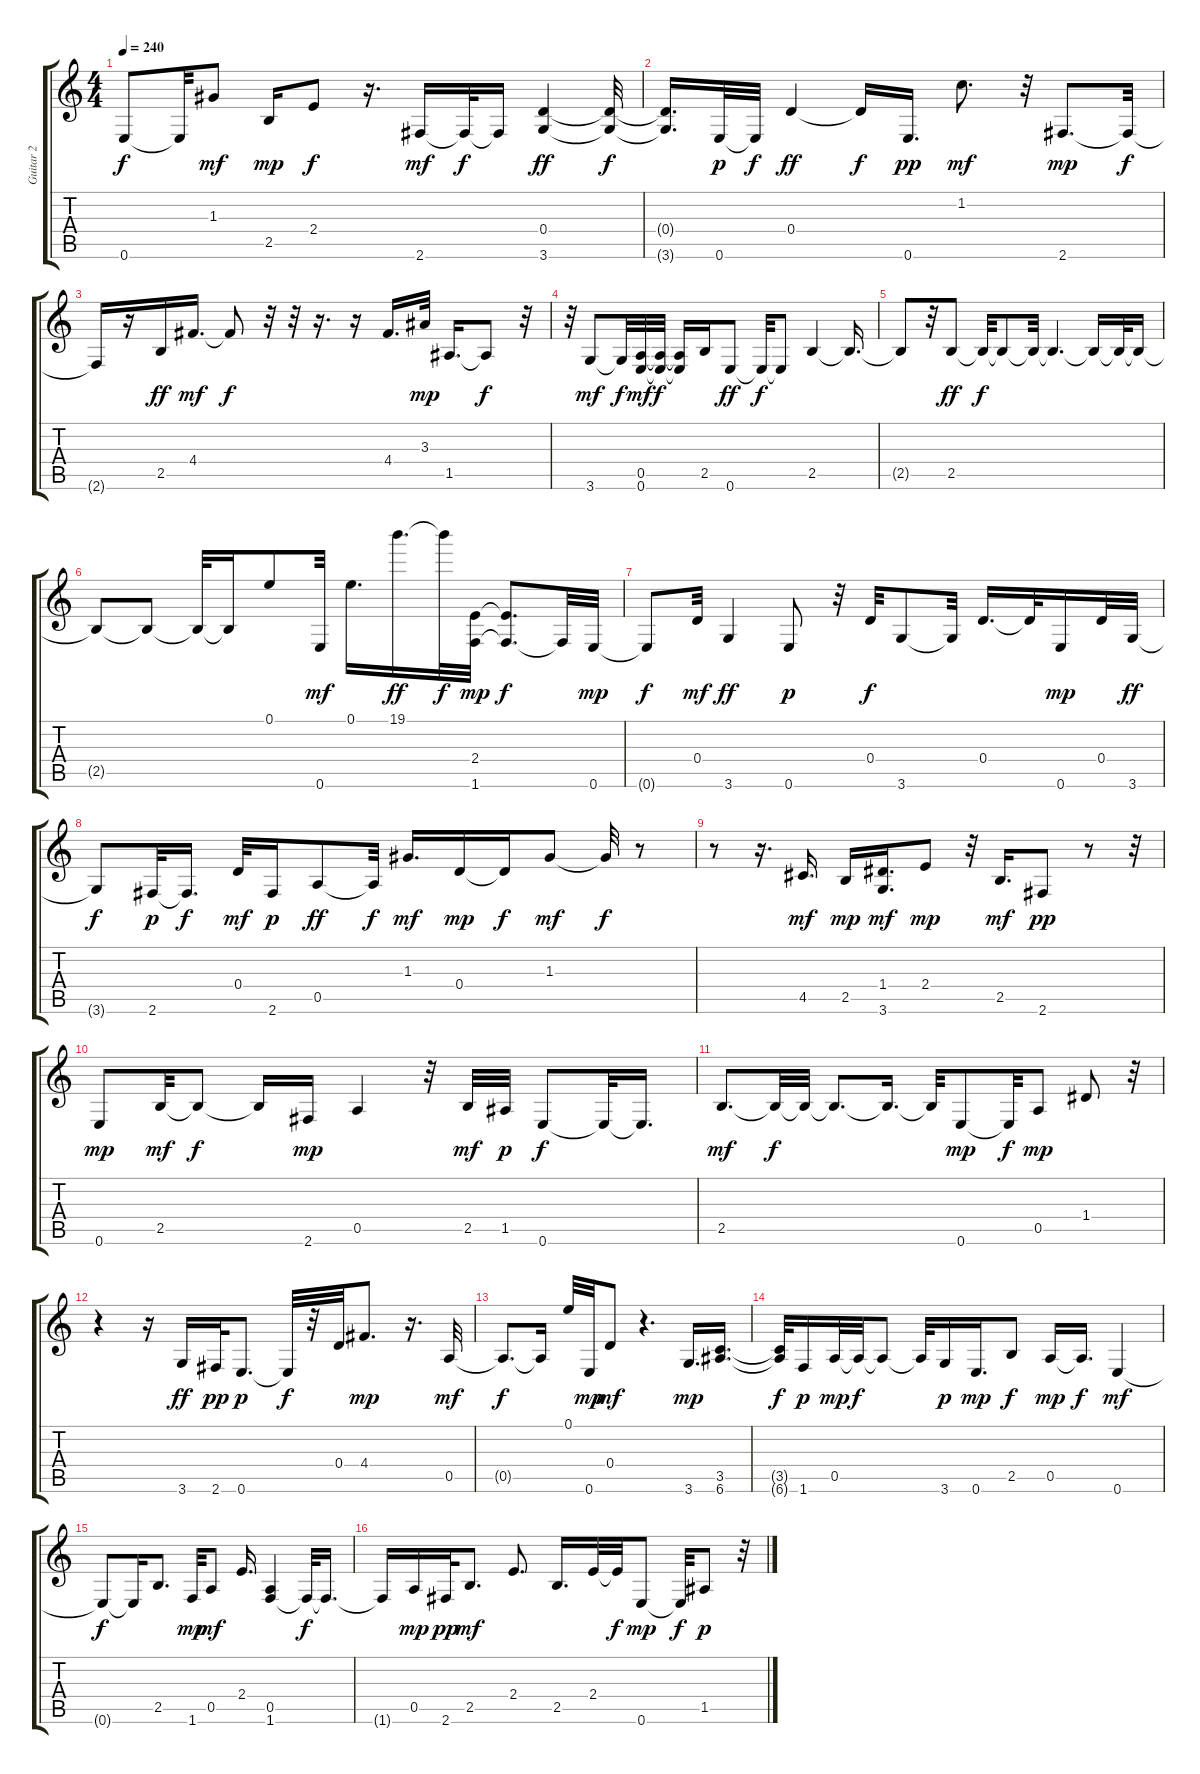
\track ("Guitar 2" "Guitar 2") {instrument acousticguitarsteel}
\staff {score tabs}
\tuning (E4 B3 G3 D3 A2 E2) {hide}
\ts (4 4)
\tempo 240
\clef g2
\ks c
0.6{t}.8{dy f} 0.6{t}.32 1.3.8{dy mf} 2.5.16{dy mp} 2.4.8{dy f} r.16{d} 2.6.16{dy mf} 2.6{t}.32{dy f} 2.6{t}.16 (0.4 3.6).4{dy ff} (0.4{t} 3.6{t}).32{dy f} |
(0.4{t} 3.6{t}).16{d} 0.6.32{dy p} 0.6{t}.32{dy f} 0.4.4{dy ff} 0.4{t}.16{dy f} 0.6.16{d dy pp} 1.2.8{d dy mf} r.32 2.6.8{d dy mp} 2.6{t}.32{dy f} |
2.6{t}.16 r.16 2.5.16{dy ff} 4.4.16{d dy mf} 4.4{t}.8{dy f} r.32 r.32 r.16{d} r.16 4.4.16{d} 3.3.32{dy mp} 1.5.16{d} 1.5{t}.8{dy f} r.32 |
r.32 3.6.8{dy mf} 3.6{t}.32{dy f} (0.5 0.6).32{dy mf} (0.5{t} 0.6{t}).32{dy f} (0.5{t} 0.6{t}).16 2.5.16 0.6.8{dy ff} 0.6{t}.32{dy f} 0.6{t}.8 2.5.4 2.5{t}.16{d} |
2.5{t}.8 r.32 2.5.8{dy ff} 2.5{t}.32{dy f} 2.5{t}.8 2.5{t}.32 2.5{t}.4{d} 2.5{t}.16 2.5{t}.32 2.5{t}.16 |
2.5{t}.8 2.5{t}.8 2.5{t}.32 2.5{t}.16 0.1.8 0.6.32{dy mf} 0.1.16{d} 19.1.16{d dy ff} 19.1{t}.32{dy f} (2.4 1.6).32{dy mp} (2.4{t} 1.6{t}).8{d dy f} 1.6{t}.32 0.6.32{dy mp} |
0.6{t}.8{dy f} 0.4.32{dy mf} 3.6.4{dy ff} 0.6.8{dy p} r.32 0.4.32{dy f} 3.6.8 3.6{t}.32 0.4.16{d} 0.4{t}.32 0.6.16{dy mp} 0.4.32 3.6.32{dy ff} |
3.6{t}.8{dy f} 2.6.32{dy p} 2.6{t}.16{d dy f} 0.4.32{dy mf} 2.6.16{dy p} 0.5.8{dy ff} 0.5{t}.32{dy f} 1.3.16{d dy mf} 0.4.16{dy mp} 0.4{t}.16{dy f} 1.3.8{dy mf} 1.3{t}.32{dy f} r.8 |
r.8 r.16{d} 4.5.16{d dy mf} 2.5.16{dy mp} (1.4 3.6).16{d dy mf} 2.4.8{dy mp} r.32 2.5.16{d dy mf} 2.6.8{dy pp} r.8 r.32 |
0.6.8{dy mp} 2.5.32{dy mf} 2.5{t}.8{dy f} 2.5{t}.16 2.6.16{dy mp} 0.5.4 r.32 2.5.32{dy mf} 1.5.32{dy p} 0.6.8{dy f} 0.6{t}.32 0.6{t}.16{d} |
2.5.8{d dy mf} 2.5{t}.32{dy f} 2.5{t}.32 2.5{t}.8{d} 2.5{t}.16{d} 2.5{t}.32 0.6.8{dy mp} 0.6{t}.32{dy f} 0.5.8{dy mp} 1.4.8 r.32 |
r.4 r.16 3.6.16{dy ff} 2.6.32{dy pp} 0.6.8{d dy p} 0.6{t}.32{dy f} r.32 0.4.32 4.4.8{d dy mp} r.16{d} 0.5.32{dy mf} |
0.5{t}.8{d dy f} 0.5{t}.16 0.1.32 0.6.32{dy mp} 0.4.8{dy mf} r.4{d} 3.6.16{d dy mp} (3.5 6.6).16{d} |
(3.5{t} 6.6{t}).32{dy f} 1.6.16{dy p} 0.5.32{dy mp} 0.5{t}.32{dy f} 0.5{t}.8 0.5{t}.32 3.6.16{dy p} 0.6.16{d dy mp} 2.5.8{dy f} 0.5.16{dy mp} 0.5{t}.16{d dy f} 0.6.4{dy mf} |
0.6{t}.8{dy f} 0.6{t}.16 2.5.8{d} 1.6.32{dy mp} 0.5.8{dy mf} 2.4.16{d} (0.5 1.6).4 1.6{t}.32{dy f} 1.6{t}.16{d} |
1.6{t}.16 0.5.16{dy mp} 2.6.32{dy pp} 2.5.8{d dy mf} 2.4.8{d} 2.5.16{d} 2.4.32 2.4{t}.32{dy f} 0.6.8{dy mp} 0.6{t}.32{dy f} 1.5.8{dy p} r.32
